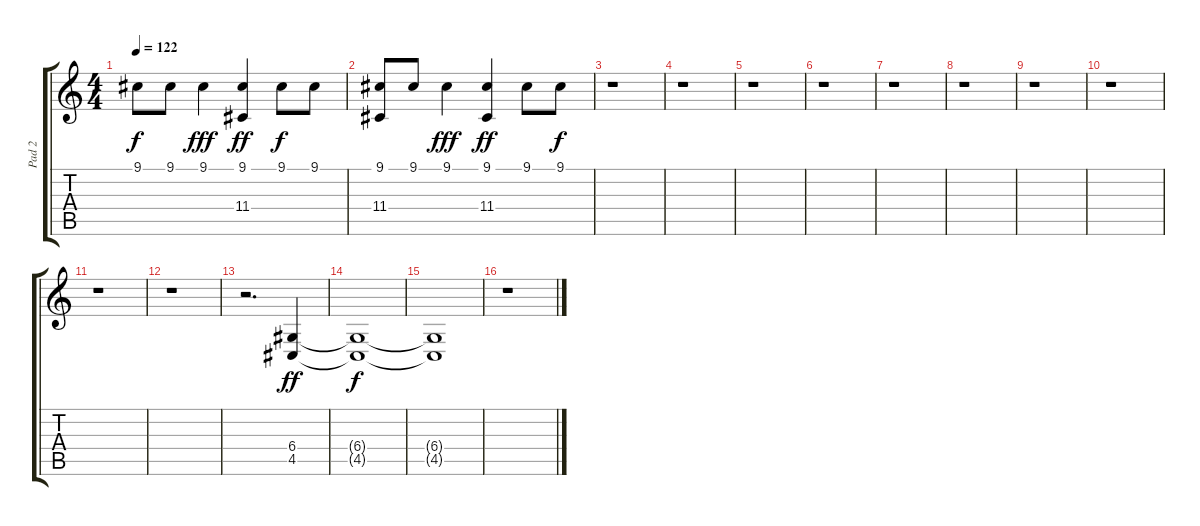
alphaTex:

\track ("Pad 2" "Pad 2") {instrument pad3polysynth}
\staff {score tabs}
\tuning (E4 B3 G3 D3 A2 E2) {hide}
\ts (4 4)
\tempo 122
\clef g2
\ks c
9.1.8{dy f} 9.1.8{balance 10} 9.1.4{dy fff balance 11} (9.1 11.4).4{dy ff balance 15} 9.1.8{dy f balance 13} 9.1.8{balance 12} |
(9.1 11.4).8{balance 6} 9.1.8{balance 4} 9.1.4{dy fff balance 3} (9.1 11.4).4{dy ff balance 2} 9.1.8{balance 1} 9.1.8{dy f balance 1} |
r.1 |
r.1 |
r.1 |
r.1 |
r.1 |
r.1 |
r.1 |
r.1 |
r.1 |
r.1 |
r.2{d} (6.4 4.5).4{dy ff balance 8} |
(6.4{t} 4.5{t}).1{dy f} |
(6.4{t} 4.5{t}).1 |
r.1
